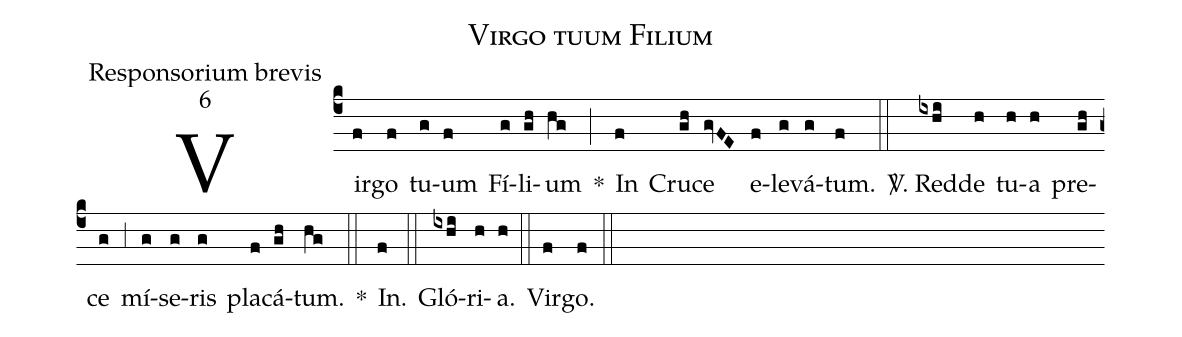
name:Virgo tuum Filium;
office-part:Responsorium brevis;
mode:6;
%%
(c4) Vir(f)go(f) tu(g)um(f) Fí(g)li(gh)um(hg) *(;) In(f) Cru(gh)ce(gvFE) e(f)le(g)vá(g)tum.(f) (::)

<sp>V/</sp>. Red(ixhi)de(h) tu(h)a(h) pre(gh)ce(g) (,3) mí(g)se(g)ris(g) pla(f)cá(gh)tum.(hg) *(::) In.(f) (::)

Gló(ixhi)ri(h)a.(h) (::)
Vir(f)go.(f) (::)
